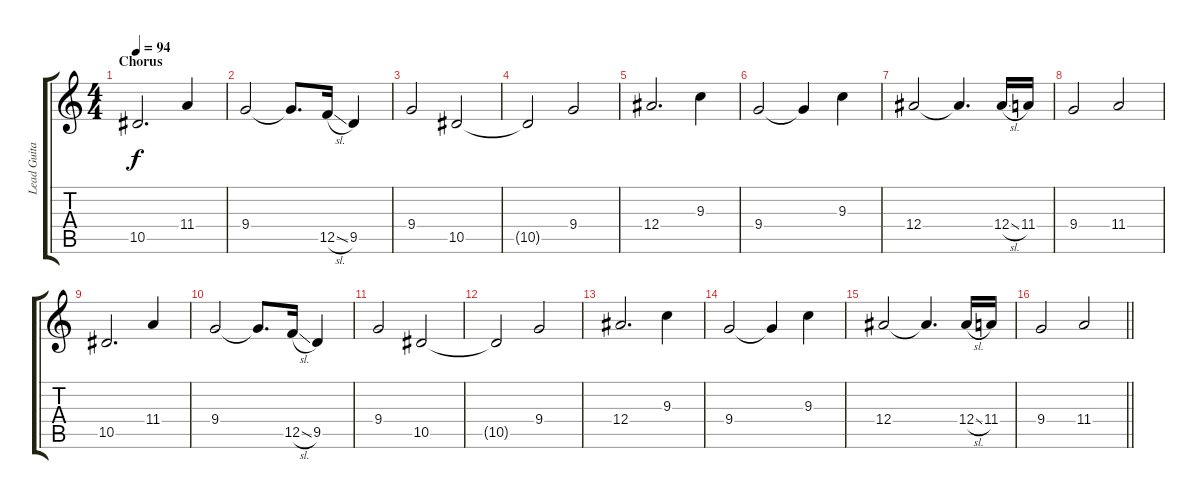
\track ("Lead Guitar 2" "Lead Guita") {instrument distortionguitar}
\staff {score tabs}
\tuning (C4 G3 Eb3 Bb2 F2 C2) {hide}
\ts (4 4)
\section ("" "Chorus")
\tempo 94
\clef g2
\ks c
10.5.2{d dy f} 11.4.4 |
9.4.2 9.4{t}.8{d} 12.5{sl}.16 9.5.4 |
9.4.2 10.5.2 |
10.5{t}.2 9.4.2 |
12.4.2{d} 9.3.4 |
9.4.2 9.4{t}.4 9.3.4 |
12.4.2 12.4{t}.4{d} 12.4{sl}.16 11.4.16 |
9.4.2 11.4.2 |
10.5.2{d} 11.4.4 |
9.4.2 9.4{t}.8{d} 12.5{sl}.16 9.5.4 |
9.4.2 10.5.2 |
10.5{t}.2 9.4.2 |
12.4.2{d} 9.3.4 |
9.4.2 9.4{t}.4 9.3.4 |
12.4.2 12.4{t}.4{d} 12.4{sl}.16 11.4.16 |
\barLineRight lightlight
9.4.2 11.4.2
